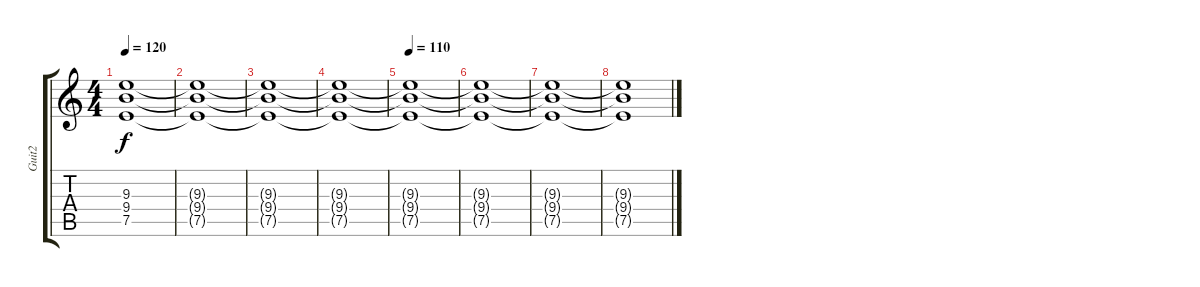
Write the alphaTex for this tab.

\track ("Guit2" "Guit2") {instrument overdrivenguitar}
\staff {score tabs}
\tuning (E4 B3 G3 D3 A2 E2) {hide}
\ts (4 4)
\tempo 120
\clef g2
\ks c
(9.3{t} 9.4{t} 7.5{t}).1{dy f} |
(9.3{t} 9.4{t} 7.5{t}).1 |
(9.3{t} 9.4{t} 7.5{t}).1 |
(9.3{t} 9.4{t} 7.5{t}).1 |
\tempo 110
(9.3{t} 9.4{t} 7.5{t}).1 |
(9.3{t} 9.4{t} 7.5{t}).1 |
(9.3{t} 9.4{t} 7.5{t}).1 |
(9.3{t} 9.4{t} 7.5{t}).1
